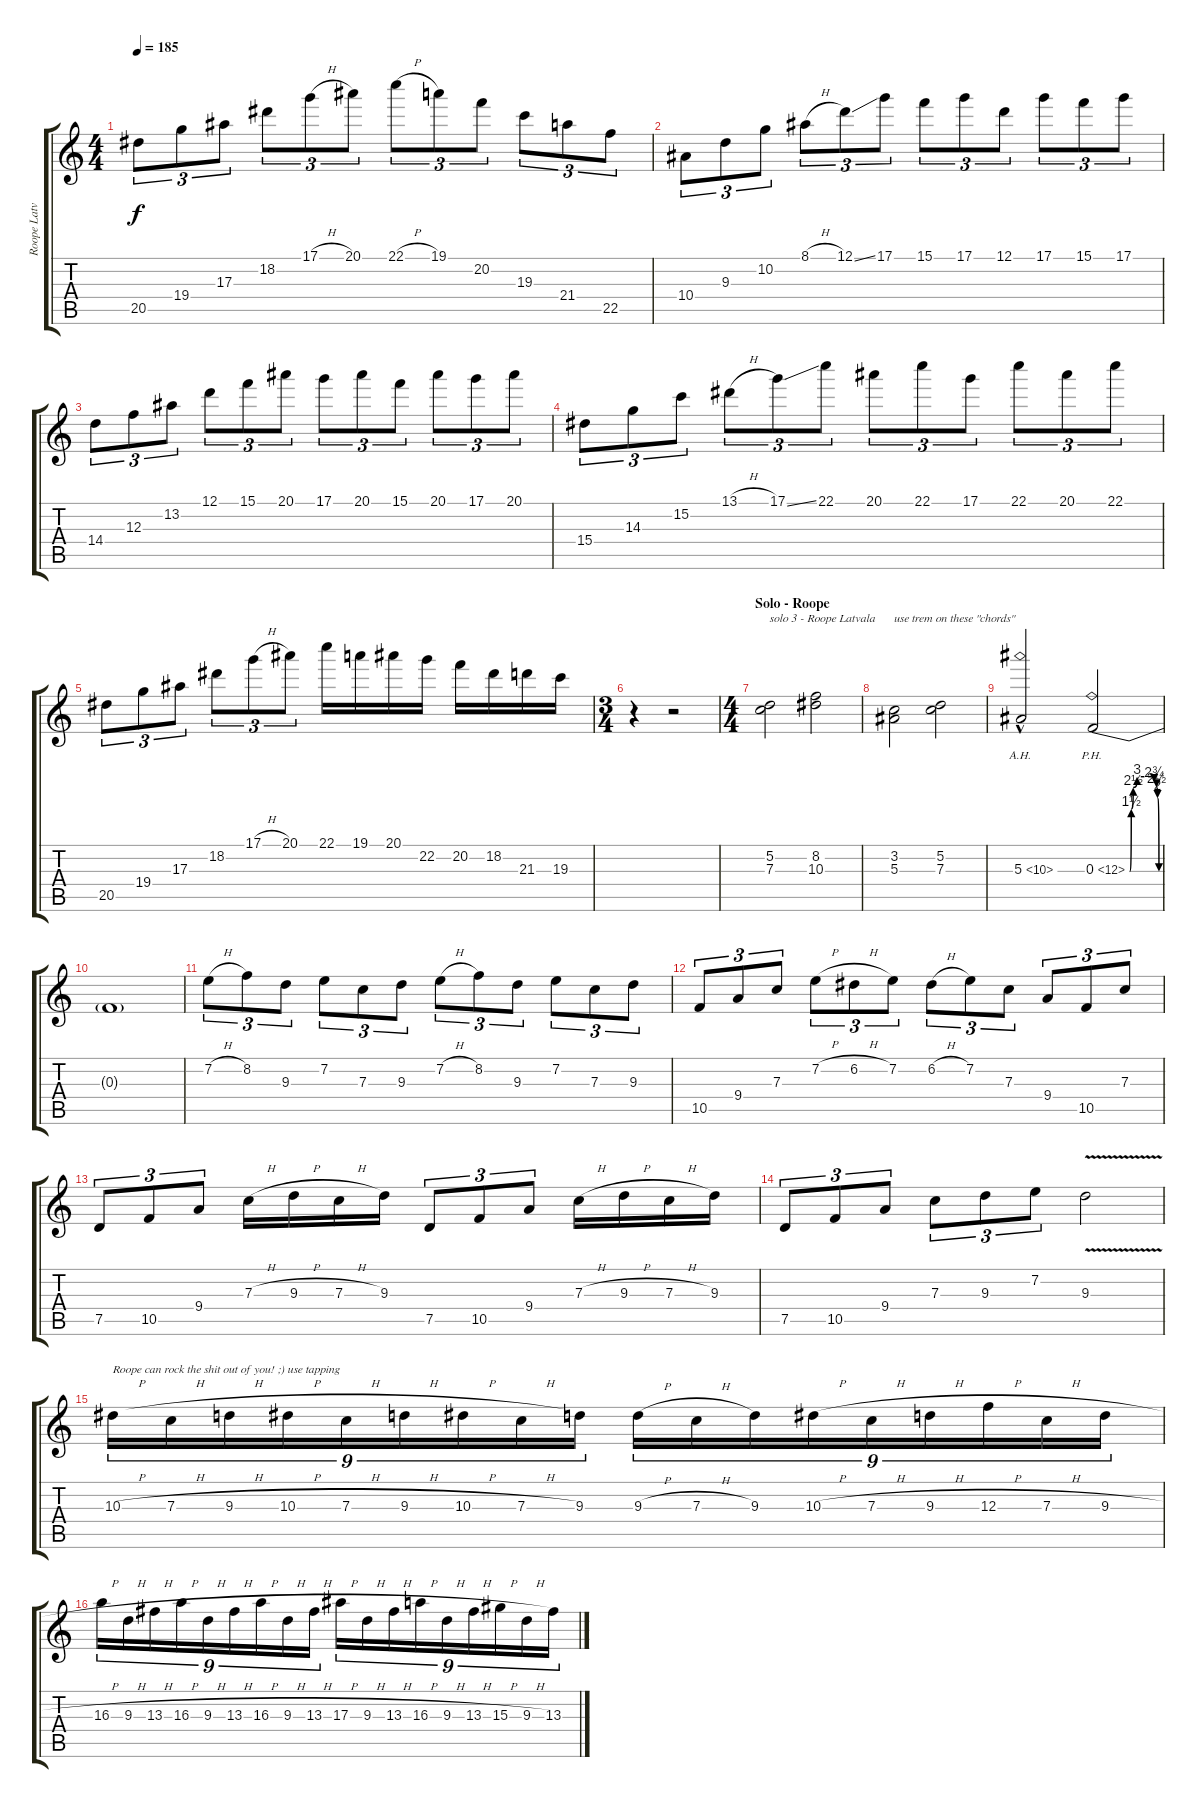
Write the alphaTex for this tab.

\track ("Roope Latvala" "Roope Latv") {instrument distortionguitar}
\staff {score tabs}
\tuning (D4 A3 F3 C3 G2 D2) {hide}
\ts (4 4)
\tempo 185
\clef g2
\ks c
20.5.8{tu (3 2) dy f} 19.4.8{tu (3 2)} 17.3.8{tu (3 2)} 18.2.8{tu (3 2)} 17.1{h}.8{tu (3 2)} 20.1.8{tu (3 2)} 22.1{h}.8{tu (3 2)} 19.1.8{tu (3 2)} 20.2.8{tu (3 2)} 19.3.8{tu (3 2)} 21.4.8{tu (3 2)} 22.5.8{tu (3 2)} |
10.4.8{tu (3 2)} 9.3.8{tu (3 2)} 10.2.8{tu (3 2)} 8.1{h}.8{tu (3 2)} 12.1{ss}.8{tu (3 2)} 17.1.8{tu (3 2)} 15.1.8{tu (3 2)} 17.1.8{tu (3 2)} 12.1.8{tu (3 2)} 17.1.8{tu (3 2)} 15.1.8{tu (3 2)} 17.1.8{tu (3 2)} |
14.4.8{tu (3 2)} 12.3.8{tu (3 2)} 13.2.8{tu (3 2)} 12.1.8{tu (3 2)} 15.1.8{tu (3 2)} 20.1.8{tu (3 2)} 17.1.8{tu (3 2)} 20.1.8{tu (3 2)} 15.1.8{tu (3 2)} 20.1.8{tu (3 2)} 17.1.8{tu (3 2)} 20.1.8{tu (3 2)} |
15.4.8{tu (3 2)} 14.3.8{tu (3 2)} 15.2.8{tu (3 2)} 13.1{h}.8{tu (3 2)} 17.1{ss}.8{tu (3 2)} 22.1.8{tu (3 2)} 20.1.8{tu (3 2)} 22.1.8{tu (3 2)} 17.1.8{tu (3 2)} 22.1.8{tu (3 2)} 20.1.8{tu (3 2)} 22.1.8{tu (3 2)} |
20.5.8{tu (3 2)} 19.4.8{tu (3 2)} 17.3.8{tu (3 2)} 18.2.8{tu (3 2)} 17.1{h}.8{tu (3 2)} 20.1.8{tu (3 2)} 22.1.16 19.1.16 20.1.16 22.2.16 20.2.16 18.2.16 21.3.16 19.3.16 |
\ts (3 4)
r.4 r.2 |
\ts (4 4)
\section ("" "Solo - Roope")
(5.2 7.3).2{txt "solo 3 - Roope Latvala"} (8.2 10.3).2 |
(3.2 5.3).2{txt "use trem on these \"chords\""} (5.2 7.3).2 |
5.3{ah 5 hac}.2 0.3{be (custom 0 0 3 6 7 10 15 12 30 12 45 12 50 11 55 10 57 8 60 0) ph 12}.2 |
0.3{t}.1 |
7.2{h}.8{tu (3 2)} 8.2.8{tu (3 2)} 9.3.8{tu (3 2)} 7.2.8{tu (3 2)} 7.3.8{tu (3 2)} 9.3.8{tu (3 2)} 7.2{h}.8{tu (3 2)} 8.2.8{tu (3 2)} 9.3.8{tu (3 2)} 7.2.8{tu (3 2)} 7.3.8{tu (3 2)} 9.3.8{tu (3 2)} |
10.5.8{tu (3 2)} 9.4.8{tu (3 2)} 7.3.8{tu (3 2)} 7.2{h}.8{tu (3 2)} 6.2{h}.8{tu (3 2)} 7.2.8{tu (3 2)} 6.2{h}.8{tu (3 2)} 7.2.8{tu (3 2)} 7.3.8{tu (3 2)} 9.4.8{tu (3 2)} 10.5.8{tu (3 2)} 7.3.8{tu (3 2)} |
7.5.8{tu (3 2)} 10.5.8{tu (3 2)} 9.4.8{tu (3 2)} 7.3{h}.16 9.3{h}.16 7.3{h}.16 9.3.16 7.5.8{tu (3 2)} 10.5.8{tu (3 2)} 9.4.8{tu (3 2)} 7.3{h}.16 9.3{h}.16 7.3{h}.16 9.3.16 |
7.5.8{tu (3 2)} 10.5.8{tu (3 2)} 9.4.8{tu (3 2)} 7.3.8{tu (3 2)} 9.3.8{tu (3 2)} 7.2.8{tu (3 2)} 9.3{v}.2 |
10.3{h}.16{tu (9 8) txt "Roope can rock the shit out of you! ;) use tapping"} 7.3{h}.16{tu (9 8)} 9.3{h}.16{tu (9 8)} 10.3{h}.16{tu (9 8)} 7.3{h}.16{tu (9 8)} 9.3{h}.16{tu (9 8)} 10.3{h}.16{tu (9 8)} 7.3{h}.16{tu (9 8)} 9.3.16{tu (9 8)} 9.3{h}.16{tu (9 8)} 7.3{h}.16{tu (9 8)} 9.3.16{tu (9 8)} 10.3{h}.16{tu (9 8)} 7.3{h}.16{tu (9 8)} 9.3{h}.16{tu (9 8)} 12.3{h}.16{tu (9 8)} 7.3{h}.16{tu (9 8)} 9.3{h}.16{tu (9 8)} |
16.3{h}.16{tu (9 8)} 9.3{h}.16{tu (9 8)} 13.3{h}.16{tu (9 8)} 16.3{h}.16{tu (9 8)} 9.3{h}.16{tu (9 8)} 13.3{h}.16{tu (9 8)} 16.3{h}.16{tu (9 8)} 9.3{h}.16{tu (9 8)} 13.3{h}.16{tu (9 8)} 17.3{h}.16{tu (9 8)} 9.3{h}.16{tu (9 8)} 13.3{h}.16{tu (9 8)} 16.3{h}.16{tu (9 8)} 9.3{h}.16{tu (9 8)} 13.3{h}.16{tu (9 8)} 15.3{h}.16{tu (9 8)} 9.3{h}.16{tu (9 8)} 13.3.16{tu (9 8)}
